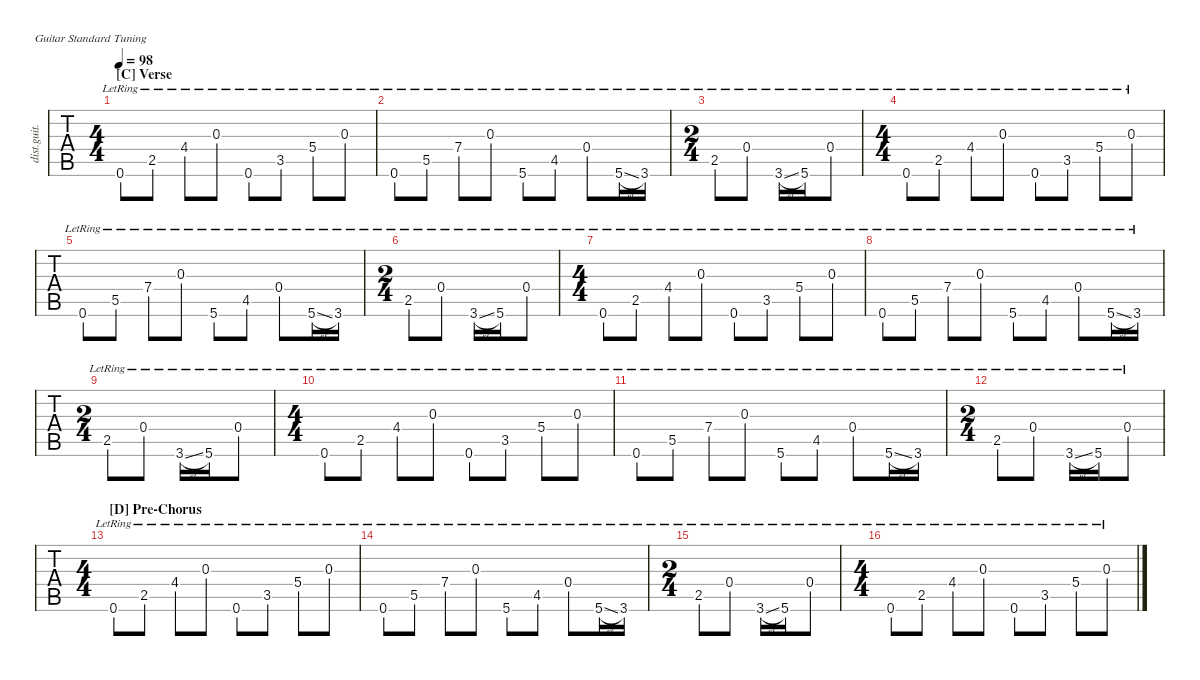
\defaultSystemsLayout 4
\hideDynamics
\bracketExtendMode nobrackets
\otherSystemsTrackNameOrientation horizontal
\track ("Clean Guitar (Kirk)" "dist.guit.") {instrument distortionguitar}
\staff {tabs}
\tuning (E4 B3 G3 D3 A2 E2)
\ts (4 4)
\beaming (8 2 2 2 2)
\section ("C" "Verse")
\tempo 98
\clef g2
\ks eminor
0.6{lr acc forcenatural}.8{dy mf} 2.5{lr acc forcenatural}.8 4.4{lr acc #}.8 0.3{lr acc forcenatural}.8 0.6{lr acc forcenatural}.8 3.5{lr acc forcenatural}.8 5.4{lr acc forcenatural}.8 0.3{lr acc forcenatural}.8 |
0.6{lr acc forcenatural}.8 5.5{lr acc forcenatural}.8 7.4{lr acc forcenatural}.8 0.3{lr acc forcenatural}.8 5.6{lr acc forcenatural}.8 4.5{lr acc #}.8 0.4{lr acc forcenatural}.8 5.6{sl lr acc forcenatural}.16 3.6{lr acc forcenatural}.16 |
\ts (2 4)
\beaming (8 2 2)
2.5{lr acc forcenatural}.8 0.4{lr acc forcenatural}.8 3.6{sl lr acc forcenatural}.16 5.6{lr acc forcenatural}.16 0.4{lr acc forcenatural}.8 |
\ts (4 4)
\beaming (8 2 2 2 2)
0.6{lr acc forcenatural}.8 2.5{lr acc forcenatural}.8 4.4{lr acc #}.8 0.3{lr acc forcenatural}.8 0.6{lr acc forcenatural}.8 3.5{lr acc forcenatural}.8 5.4{lr acc forcenatural}.8 0.3{lr acc forcenatural}.8 |
0.6{lr acc forcenatural}.8 5.5{lr acc forcenatural}.8 7.4{lr acc forcenatural}.8 0.3{lr acc forcenatural}.8 5.6{lr acc forcenatural}.8 4.5{lr acc #}.8 0.4{lr acc forcenatural}.8 5.6{sl lr acc forcenatural}.16 3.6{lr acc forcenatural}.16 |
\ts (2 4)
\beaming (8 2 2)
2.5{lr acc forcenatural}.8 0.4{lr acc forcenatural}.8 3.6{sl lr acc forcenatural}.16 5.6{lr acc forcenatural}.16 0.4{lr acc forcenatural}.8 |
\ts (4 4)
\beaming (8 2 2 2 2)
0.6{lr acc forcenatural}.8 2.5{lr acc forcenatural}.8 4.4{lr acc #}.8 0.3{lr acc forcenatural}.8 0.6{lr acc forcenatural}.8 3.5{lr acc forcenatural}.8 5.4{lr acc forcenatural}.8 0.3{lr acc forcenatural}.8 |
0.6{lr acc forcenatural}.8 5.5{lr acc forcenatural}.8 7.4{lr acc forcenatural}.8 0.3{lr acc forcenatural}.8 5.6{lr acc forcenatural}.8 4.5{lr acc #}.8 0.4{lr acc forcenatural}.8 5.6{sl lr acc forcenatural}.16 3.6{lr acc forcenatural}.16 |
\ts (2 4)
\beaming (8 2 2)
2.5{lr acc forcenatural}.8 0.4{lr acc forcenatural}.8 3.6{sl lr acc forcenatural}.16 5.6{lr acc forcenatural}.16 0.4{lr acc forcenatural}.8 |
\ts (4 4)
\beaming (8 2 2 2 2)
0.6{lr acc forcenatural}.8 2.5{lr acc forcenatural}.8 4.4{lr acc #}.8 0.3{lr acc forcenatural}.8 0.6{lr acc forcenatural}.8 3.5{lr acc forcenatural}.8 5.4{lr acc forcenatural}.8 0.3{lr acc forcenatural}.8 |
0.6{lr acc forcenatural}.8 5.5{lr acc forcenatural}.8 7.4{lr acc forcenatural}.8 0.3{lr acc forcenatural}.8 5.6{lr acc forcenatural}.8 4.5{lr acc #}.8 0.4{lr acc forcenatural}.8 5.6{sl lr acc forcenatural}.16 3.6{lr acc forcenatural}.16 |
\ts (2 4)
\beaming (8 2 2)
2.5{lr acc forcenatural}.8 0.4{lr acc forcenatural}.8 3.6{sl lr acc forcenatural}.16 5.6{lr acc forcenatural}.16 0.4{lr acc forcenatural}.8 |
\ts (4 4)
\beaming (8 2 2 2 2)
\section ("D" "Pre-Chorus")
0.6{lr acc forcenatural}.8 2.5{lr acc forcenatural}.8 4.4{lr acc #}.8 0.3{lr acc forcenatural}.8 0.6{lr acc forcenatural}.8 3.5{lr acc forcenatural}.8 5.4{lr acc forcenatural}.8 0.3{lr acc forcenatural}.8 |
0.6{lr acc forcenatural}.8 5.5{lr acc forcenatural}.8 7.4{lr acc forcenatural}.8 0.3{lr acc forcenatural}.8 5.6{lr acc forcenatural}.8 4.5{lr acc #}.8 0.4{lr acc forcenatural}.8 5.6{sl lr acc forcenatural}.16 3.6{lr acc forcenatural}.16 |
\ts (2 4)
\beaming (8 2 2)
2.5{lr acc forcenatural}.8 0.4{lr acc forcenatural}.8 3.6{sl lr acc forcenatural}.16 5.6{lr acc forcenatural}.16 0.4{lr acc forcenatural}.8 |
\ts (4 4)
\beaming (8 2 2 2 2)
0.6{lr acc forcenatural}.8 2.5{lr acc forcenatural}.8 4.4{lr acc #}.8 0.3{lr acc forcenatural}.8 0.6{lr acc forcenatural}.8 3.5{lr acc forcenatural}.8 5.4{lr acc forcenatural}.8 0.3{lr acc forcenatural}.8
